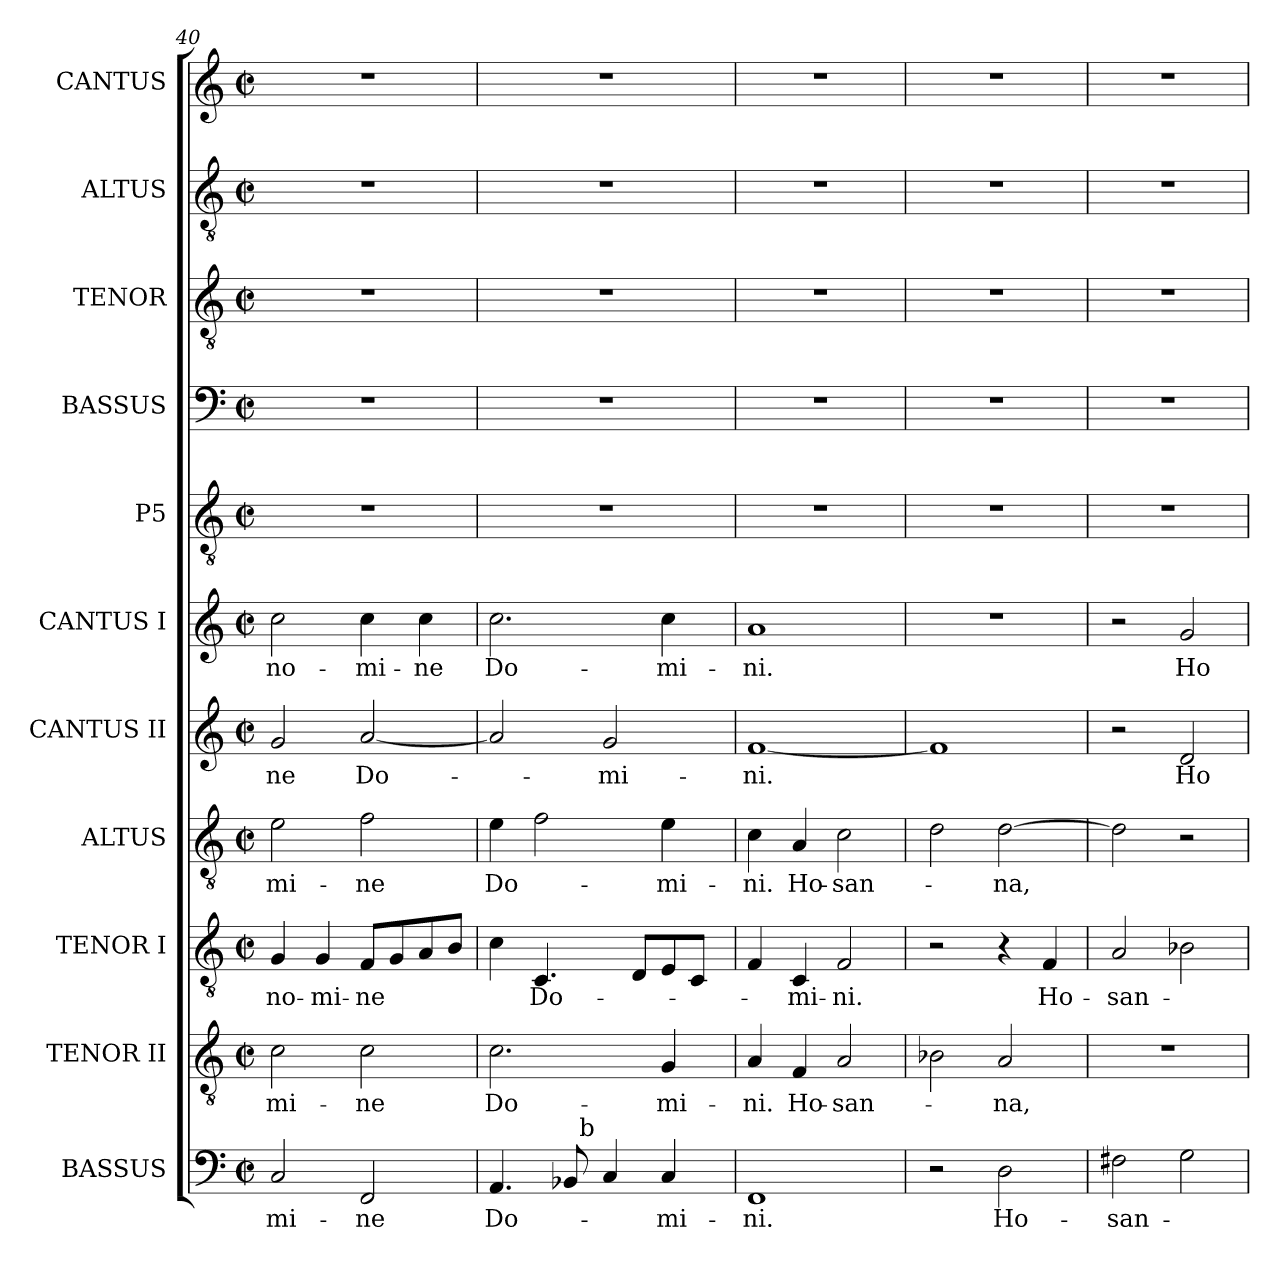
**kern	**text	**kern	**text	**kern	**text	**kern	**text	**kern	**text	**kern	**text	**kern	**kern	**kern	**kern	**kern
*part11	*part11	*part10	*part10	*part9	*part9	*part8	*part8	*part7	*part7	*part6	*part6	*part5	*part4	*part3	*part2	*part1
*staff11	*staff11	*staff10	*staff10	*staff9	*staff9	*staff8	*staff8	*staff7	*staff7	*staff6	*staff6	*staff5	*staff4	*staff3	*staff2	*staff1
*I"BASSUS	*	*I"TENOR II	*	*I"TENOR I	*	*I"ALTUS	*	*I"CANTUS II	*	*I"CANTUS I	*	*I"P5	*I"BASSUS	*I"TENOR	*I"ALTUS	*I"CANTUS
*I'B.	*	*I'T. II	*	*I'T. I	*	*I'A.	*	*I'C. II	*	*I'C. I	*	*	*I'B.	*I'T.	*I'A.	*I'C.
*clefF4	*	*clefGv2	*	*clefGv2	*	*clefGv2	*	*clefG2	*	*clefG2	*	*clefGv2	*clefF4	*clefGv2	*clefGv2	*clefG2
*	*	*ITrd7c12	*	*ITrd7c12	*	*ITrd7c12	*	*	*	*	*	*ITrd7c12	*	*ITrd7c12	*ITrd7c12	*
*k[]	*	*k[]	*	*k[]	*	*k[]	*	*k[]	*	*k[]	*	*k[]	*k[]	*k[]	*k[]	*k[]
*a:	*	*a:	*	*a:	*	*a:	*	*a:	*	*a:	*	*a:	*a:	*a:	*a:	*a:
*M2/2	*	*M2/2	*	*M2/2	*	*M2/2	*	*M2/2	*	*M2/2	*	*M2/2	*M2/2	*M2/2	*M2/2	*M2/2
*met(c|)	*	*met(c|)	*	*met(c|)	*	*met(c|)	*	*met(c|)	*	*met(c|)	*	*met(c|)	*met(c|)	*met(c|)	*met(c|)	*met(c|)
=40	=40	=40	=40	=40	=40	=40	=40	=40	=40	=40	=40	=40	=40	=40	=40	=40
!	!LO:LY:b:color=#000000	!	!	!	!	!	!	!	!	!	!	!	!	!	!	!
!	!	!	!LO:LY:b:color=#000000	!	!	!	!	!	!	!	!	!	!	!	!	!
!	!	!	!	!	!LO:LY:b:color=#000000	!	!	!	!	!	!	!	!	!	!	!
!	!	!	!	!	!	!	!LO:LY:b:color=#000000	!	!	!	!	!	!	!	!	!
!	!	!	!	!	!	!	!	!	!LO:LY:b:color=#000000	!	!	!	!	!	!	!
!	!	!	!	!	!	!	!	!	!	!	!LO:LY:b:color=#000000	!	!	!	!	!
2Ci/	-mi-	2Ci\	-mi-	4GGi/	no-	2Ei\	-mi-	2gi/	-ne	2cci\	no-	1r	1r	1r	1r	1r
!	!	!	!	!	!LO:LY:b:color=#000000	!	!	!	!	!	!	!	!	!	!	!
.	.	.	.	4GGi/	-mi-	.	.	.	.	.	.	.	.	.	.	.
!	!LO:LY:b:color=#000000	!	!	!	!	!	!	!	!	!	!	!	!	!	!	!
!	!	!	!LO:LY:b:color=#000000	!	!	!	!	!	!	!	!	!	!	!	!	!
!	!	!	!	!	!LO:LY:b:color=#000000	!	!	!	!	!	!	!	!	!	!	!
!	!	!	!	!	!	!	!LO:LY:b:color=#000000	!	!	!	!	!	!	!	!	!
!	!	!	!	!	!	!	!	!	!LO:LY:b:color=#000000	!	!	!	!	!	!	!
!	!	!	!	!	!	!	!	!	!	!	!LO:LY:b:color=#000000	!	!	!	!	!
2FFi/	-ne	2Ci\	-ne	8FFi/L	-ne	2Fi\	-ne	[2ai/	Do-	4cci\	-mi-	.	.	.	.	.
.	.	.	.	8GGi/	.	.	.	.	.	.	.	.	.	.	.	.
!	!	!	!	!	!	!	!	!	!	!	!LO:LY:b:color=#000000	!	!	!	!	!
.	.	.	.	8AAi/	.	.	.	.	.	4cci\	-ne	.	.	.	.	.
.	.	.	.	8BBi/J	.	.	.	.	.	.	.	.	.	.	.	.
=41	=41	=41	=41	=41	=41	=41	=41	=41	=41	=41	=41	=41	=41	=41	=41	=41
!	!LO:LY:b:color=#000000	!	!	!	!	!	!	!	!	!	!	!	!	!	!	!
!	!	!	!LO:LY:b:color=#000000	!	!	!	!	!	!	!	!	!	!	!	!	!
!	!	!	!	!	!	!	!LO:LY:b:color=#000000	!	!	!	!	!	!	!	!	!
!	!	!	!	!	!	!	!	!	!	!	!LO:LY:b:color=#000000	!	!	!	!	!
*^	*	*	*	*	*	*	*	*	*	*	*	*	*	*	*	*
4.AAi/	4ryy	Do-	2.Ci\	Do-	4Ci\	.	4Ei\	Do-	2ai/]	.	2.cci\	Do-	1r	1r	1r	1r	1r
!	!	!	!	!	!	!LO:LY:b:color=#000000	!	!	!	!	!	!	!	!	!	!	!
.	8ryy	.	.	.	4.CCi/	Do-	2Fi\	.	.	.	.	.	.	.	.	.	.
8BB-i/	32ryy	.	.	.	.	.	.	.	.	.	.	.	.	.	.	.	.
.	256ryy	.	.	.	.	.	.	.	.	.	.	.	.	.	.	.	.
!	!LO:TX:a:t=b	!	!	!	!	!	!	!	!	!	!	!	!	!	!	!	!
.	2ryy	.	.	.	.	.	.	.	.	.	.	.	.	.	.	.	.
!	!	!	!	!	!	!	!	!	!	!LO:LY:b:color=#000000	!	!	!	!	!	!	!
4Ci/	.	.	.	.	.	.	.	.	2gi/	-mi-	.	.	.	.	.	.	.
.	.	.	.	.	8DDi/L	.	.	.	.	.	.	.	.	.	.	.	.
!	!	!LO:LY:b:color=#000000	!	!	!	!	!	!	!	!	!	!	!	!	!	!	!
!	!	!	!	!LO:LY:b:color=#000000	!	!	!	!	!	!	!	!	!	!	!	!	!
!	!	!	!	!	!	!	!	!LO:LY:b:color=#000000	!	!	!	!	!	!	!	!	!
!	!	!	!	!	!	!	!	!	!	!	!	!LO:LY:b:color=#000000	!	!	!	!	!
4Ci/	.	-mi-	4GGi/	-mi-	8EEi/	.	4Ei\	-mi-	.	.	4cci\	-mi-	.	.	.	.	.
.	.	.	.	.	8CCi/J	.	.	.	.	.	.	.	.	.	.	.	.
.	16ryy	.	.	.	.	.	.	.	.	.	.	.	.	.	.	.	.
.	64..ryy	.	.	.	.	.	.	.	.	.	.	.	.	.	.	.	.
*v	*v	*	*	*	*	*	*	*	*	*	*	*	*	*	*	*	*
!!LO:LB:g=z
=42	=42	=42	=42	=42	=42	=42	=42	=42	=42	=42	=42	=42	=42	=42	=42	=42
*^	*	*	*	*	*	*	*	*	*	*	*	*	*	*	*	*
!	!	!LO:LY:b:color=#000000	!	!	!	!	!	!	!	!	!	!	!	!	!	!	!
*v	*v	*	*	*	*	*	*	*	*	*	*	*	*	*	*	*	*
*^	*	*	*	*	*	*	*	*	*	*	*	*	*	*	*	*
!	!	!	!	!LO:LY:b:color=#000000	!	!	!	!	!	!	!	!	!	!	!	!	!
*v	*v	*	*	*	*	*	*	*	*	*	*	*	*	*	*	*	*
*^	*	*	*	*	*	*	*	*	*	*	*	*	*	*	*	*
!	!	!	!	!	!	!	!	!LO:LY:b:color=#000000	!	!	!	!	!	!	!	!	!
*v	*v	*	*	*	*	*	*	*	*	*	*	*	*	*	*	*	*
*^	*	*	*	*	*	*	*	*	*	*	*	*	*	*	*	*
!	!	!	!	!	!	!	!	!	!	!LO:LY:b:color=#000000	!	!	!	!	!	!	!
*v	*v	*	*	*	*	*	*	*	*	*	*	*	*	*	*	*	*
*^	*	*	*	*	*	*	*	*	*	*	*	*	*	*	*	*
!	!	!	!	!	!	!	!	!	!	!	!	!LO:LY:b:color=#000000	!	!	!	!	!
*v	*v	*	*	*	*	*	*	*	*	*	*	*	*	*	*	*	*
1FFi	-ni.	4AAi/	-ni.	4FFi/	.	4Ci\	-ni.	[1fi	-ni.	1ai	-ni.	1r	1r	1r	1r	1r
!	!	!	!LO:LY:b:color=#000000	!	!	!	!	!	!	!	!	!	!	!	!	!
!	!	!	!	!	!LO:LY:b:color=#000000	!	!	!	!	!	!	!	!	!	!	!
!	!	!	!	!	!	!	!LO:LY:b:color=#000000	!	!	!	!	!	!	!	!	!
.	.	4FFi/	Ho-	4CCi/	-mi-	4AAi/	Ho-	.	.	.	.	.	.	.	.	.
!	!	!	!LO:LY:b:color=#000000	!	!	!	!	!	!	!	!	!	!	!	!	!
!	!	!	!	!	!LO:LY:b:color=#000000	!	!	!	!	!	!	!	!	!	!	!
!	!	!	!	!	!	!	!LO:LY:b:color=#000000	!	!	!	!	!	!	!	!	!
.	.	2AAi/	-san-	2FFi/	-ni.	2Ci\	-san-	.	.	.	.	.	.	.	.	.
=43	=43	=43	=43	=43	=43	=43	=43	=43	=43	=43	=43	=43	=43	=43	=43	=43
2r	.	2BB-Xi\	.	2r	.	2Di\	.	1fi]	.	1r	.	1r	1r	1r	1r	1r
!	!LO:LY:b:color=#000000	!	!	!	!	!	!	!	!	!	!	!	!	!	!	!
!	!	!	!LO:LY:b:color=#000000	!	!	!	!	!	!	!	!	!	!	!	!	!
!	!	!	!	!	!	!	!LO:LY:b:color=#000000	!	!	!	!	!	!	!	!	!
2Di\	Ho-	2AAi/	-na,	4r	.	[2Di\	-na,	.	.	.	.	.	.	.	.	.
!	!	!	!	!	!LO:LY:b:color=#000000	!	!	!	!	!	!	!	!	!	!	!
.	.	.	.	4FFi/	Ho-	.	.	.	.	.	.	.	.	.	.	.
=44	=44	=44	=44	=44	=44	=44	=44	=44	=44	=44	=44	=44	=44	=44	=44	=44
!	!LO:LY:b:color=#000000	!	!	!	!	!	!	!	!	!	!	!	!	!	!	!
!	!	!	!	!	!LO:LY:b:color=#000000	!	!	!	!	!	!	!	!	!	!	!
2F#Xi\	-san-	1r	.	2AAi/	-san-	2Di\]	.	2r	.	2r	.	1r	1r	1r	1r	1r
!	!	!	!	!	!	!	!	!	!LO:LY:b:color=#000000	!	!	!	!	!	!	!
!	!	!	!	!	!	!	!	!	!	!	!LO:LY:b:color=#000000	!	!	!	!	!
2Gi\	.	.	.	2BB-Xi\	.	2r	.	2di/	Ho-	2gi/	Ho-	.	.	.	.	.
=	=	=	=	=	=	=	=	=	=	=	=	=	=	=	=	=
*-	*-	*-	*-	*-	*-	*-	*-	*-	*-	*-	*-	*-	*-	*-	*-	*-
